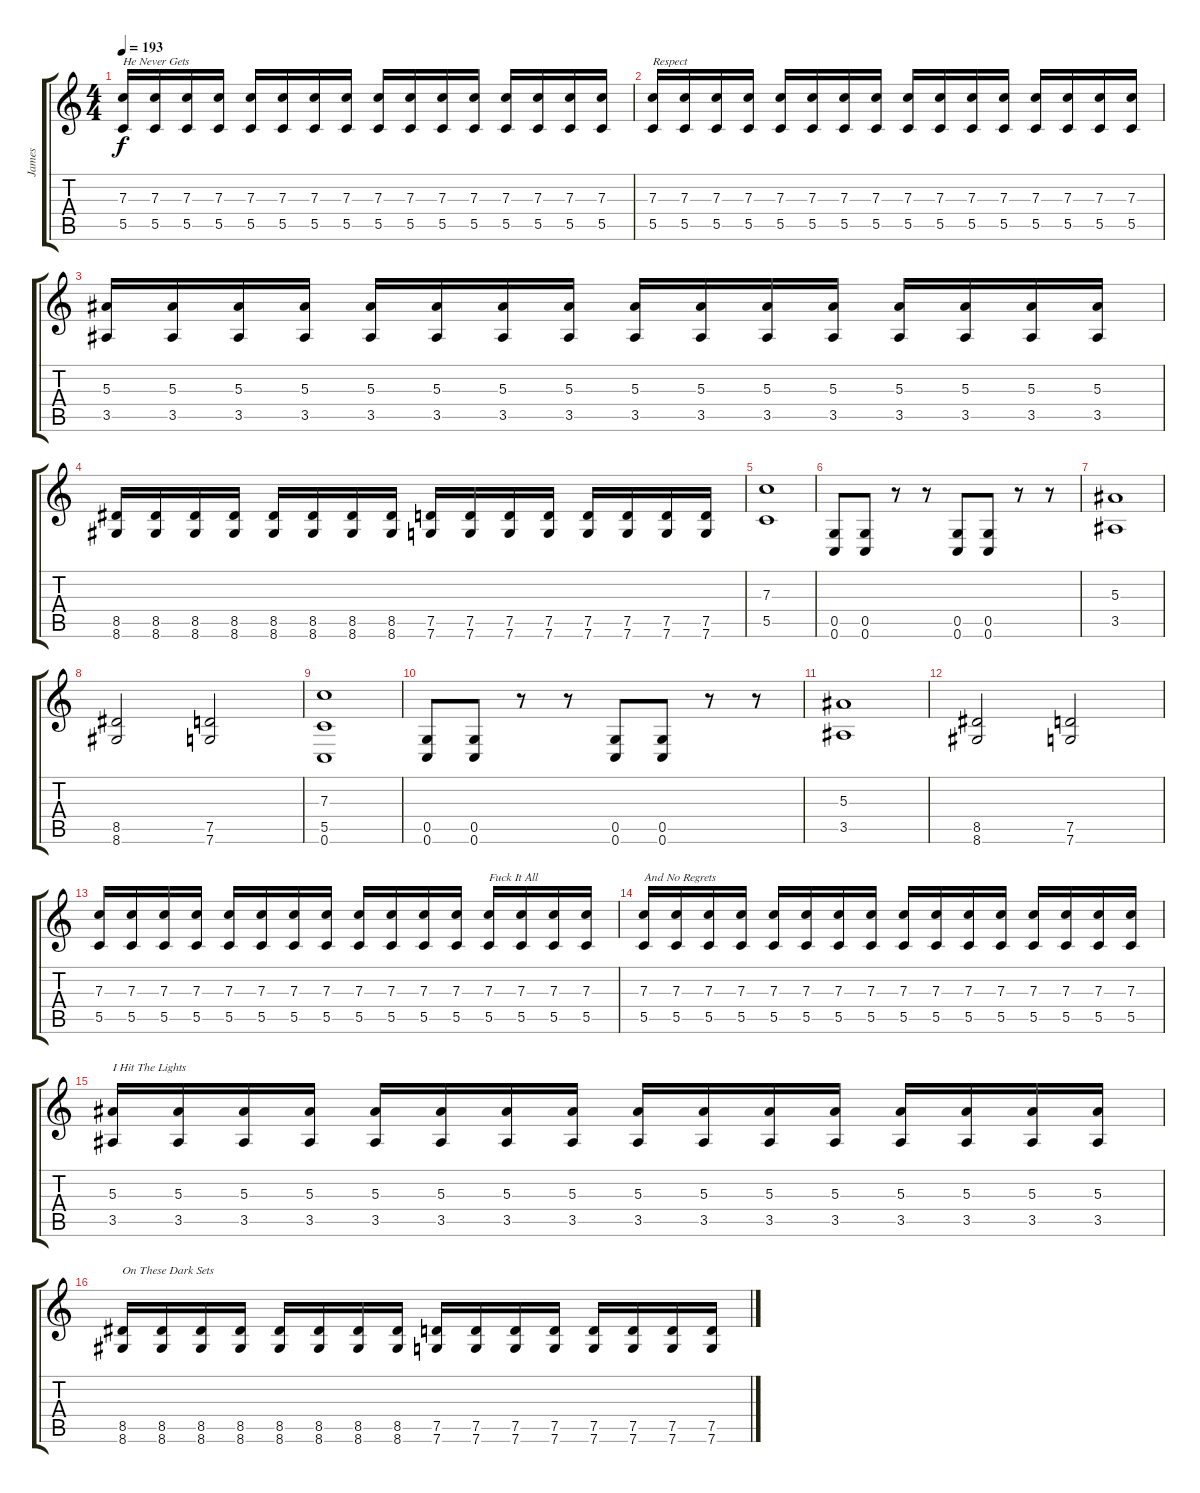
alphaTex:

\track ("James" "James") {instrument distortionguitar}
\staff {score tabs}
\tuning (D4 A3 F3 C3 G2 C2) {hide}
\ts (4 4)
\tempo 193
\clef g2
\ks c
(7.3 5.5).16{txt "He Never Gets" dy f instrument distortionguitar} (7.3 5.5).16 (7.3 5.5).16 (7.3 5.5).16 (7.3 5.5).16 (7.3 5.5).16 (7.3 5.5).16 (7.3 5.5).16 (7.3 5.5).16 (7.3 5.5).16 (7.3 5.5).16 (7.3 5.5).16 (7.3 5.5).16 (7.3 5.5).16 (7.3 5.5).16 (7.3 5.5).16 |
(7.3 5.5).16{txt "Respect" instrument distortionguitar} (7.3 5.5).16 (7.3 5.5).16 (7.3 5.5).16 (7.3 5.5).16 (7.3 5.5).16 (7.3 5.5).16 (7.3 5.5).16 (7.3 5.5).16 (7.3 5.5).16 (7.3 5.5).16 (7.3 5.5).16 (7.3 5.5).16 (7.3 5.5).16 (7.3 5.5).16 (7.3 5.5).16 |
(5.3 3.5).16 (5.3 3.5).16 (5.3 3.5).16 (5.3 3.5).16 (5.3 3.5).16 (5.3 3.5).16 (5.3 3.5).16 (5.3 3.5).16 (5.3 3.5).16 (5.3 3.5).16 (5.3 3.5).16 (5.3 3.5).16 (5.3 3.5).16 (5.3 3.5).16 (5.3 3.5).16 (5.3 3.5).16 |
(8.5 8.6).16 (8.5 8.6).16 (8.5 8.6).16 (8.5 8.6).16 (8.5 8.6).16 (8.5 8.6).16 (8.5 8.6).16 (8.5 8.6).16 (7.5 7.6).16 (7.5 7.6).16 (7.5 7.6).16 (7.5 7.6).16 (7.5 7.6).16 (7.5 7.6).16 (7.5 7.6).16 (7.5 7.6).16 |
(7.3 5.5).1 |
(0.5 0.6).8 (0.5 0.6).8 r.8 r.8 (0.5 0.6).8 (0.5 0.6).8 r.8 r.8 |
(5.3 3.5).1 |
(8.5 8.6).2 (7.5 7.6).2 |
(7.3 5.5 0.6).1 |
(0.5 0.6).8 (0.5 0.6).8 r.8 r.8 (0.5 0.6).8 (0.5 0.6).8 r.8 r.8 |
(5.3 3.5).1 |
(8.5 8.6).2 (7.5 7.6).2 |
(7.3 5.5).16 (7.3 5.5).16 (7.3 5.5).16 (7.3 5.5).16 (7.3 5.5).16 (7.3 5.5).16 (7.3 5.5).16 (7.3 5.5).16 (7.3 5.5).16 (7.3 5.5).16 (7.3 5.5).16 (7.3 5.5).16 (7.3 5.5).16{txt "Fuck It All"} (7.3 5.5).16 (7.3 5.5).16 (7.3 5.5).16 |
(7.3 5.5).16{txt "And No Regrets"} (7.3 5.5).16 (7.3 5.5).16 (7.3 5.5).16 (7.3 5.5).16 (7.3 5.5).16 (7.3 5.5).16 (7.3 5.5).16 (7.3 5.5).16 (7.3 5.5).16 (7.3 5.5).16 (7.3 5.5).16 (7.3 5.5).16 (7.3 5.5).16 (7.3 5.5).16 (7.3 5.5).16 |
(5.3 3.5).16{txt "I Hit The Lights "} (5.3 3.5).16 (5.3 3.5).16 (5.3 3.5).16 (5.3 3.5).16 (5.3 3.5).16 (5.3 3.5).16 (5.3 3.5).16 (5.3 3.5).16 (5.3 3.5).16 (5.3 3.5).16 (5.3 3.5).16 (5.3 3.5).16 (5.3 3.5).16 (5.3 3.5).16 (5.3 3.5).16 |
(8.5 8.6).16{txt "On These Dark Sets"} (8.5 8.6).16 (8.5 8.6).16 (8.5 8.6).16 (8.5 8.6).16 (8.5 8.6).16 (8.5 8.6).16 (8.5 8.6).16 (7.5 7.6).16 (7.5 7.6).16 (7.5 7.6).16 (7.5 7.6).16 (7.5 7.6).16 (7.5 7.6).16 (7.5 7.6).16 (7.5 7.6).16
